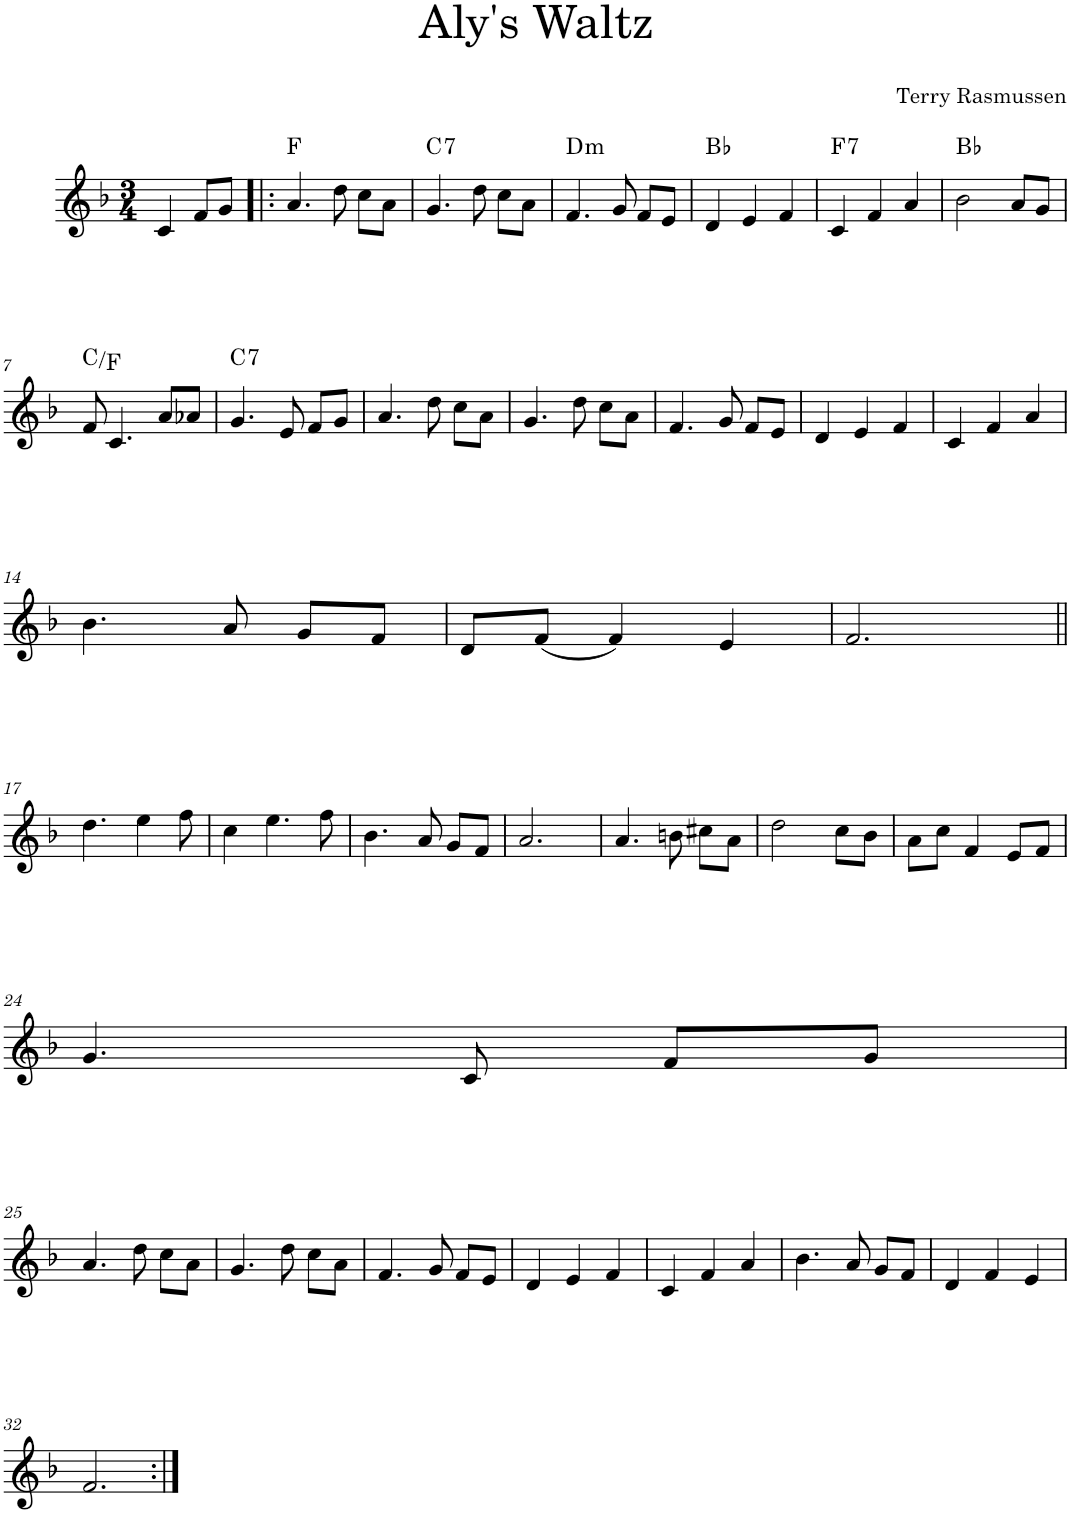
**kern	**harte
*part1	*part1
*staff1	*
*I"Piano	*
*I'Pno.	*
*clefG2	*
*k[b-]	*
*M3/4	*
=	=
4c/	.
8f/L	.
8g/J	.
=1!|:	=1!|:
4.a/	F:maj
8dd\	.
8cc\L	.
8a\J	.
=2	=2
!	!LO:H:kt=7
4.g/	C:7
8dd\	.
8cc\L	.
8a\J	.
=3	=3
!	!LO:H:kt=m
4.f/	D:min
8g/	.
8f/L	.
8e/J	.
=4	=4
4d/	Bb:maj
4e/	.
4f/	.
=5	=5
!	!LO:H:kt=7
4c/	F:7
4f/	.
4a/	.
=6	=6
2b-\	Bb:maj
8a/L	.
8g/J	.
!!LO:LB:g=z
=7	=7
8f/	C:maj/4
4.c/	.
8a/L	.
8a-X/J	.
=8	=8
!	!LO:H:kt=7
4.g/	C:7
8e/	.
8f/L	.
8g/J	.
=9	=9
4.a/	.
8dd\	.
8cc\L	.
8a\J	.
=10	=10
4.g/	.
8dd\	.
8cc\L	.
8a\J	.
=11	=11
4.f/	.
8g/	.
8f/L	.
8e/J	.
=12	=12
4d/	.
4e/	.
4f/	.
=13	=13
4c/	.
4f/	.
4a/	.
!!LO:LB:g=z
=14	=14
4.b-\	.
8a/	.
8g/L	.
8f/J	.
=15	=15
8d/L	.
(8f/J	.
4f/)	.
4e/	.
=16	=16
2.f/	.
!!LO:LB:g=z
=17||	=17||
4.dd\	.
4ee\	.
8ff\	.
=18	=18
4cc\	.
4.ee\	.
8ff\	.
=19	=19
4.b-\	.
8a/	.
8g/L	.
8f/J	.
=20	=20
2.a/	.
=21	=21
4.a/	.
8bn\	.
8cc#X\L	.
8a\J	.
=22	=22
2dd\	.
8cc\L	.
8b-\J	.
=23	=23
8a\L	.
8cc\J	.
4f/	.
8e/L	.
8f/J	.
!!LO:LB:g=z
=24	=24
4.g/	.
8c/	.
8f/L	.
8g/J	.
!!LO:LB:g=z
=25	=25
4.a/	.
8dd\	.
8cc\L	.
8a\J	.
=26	=26
4.g/	.
8dd\	.
8cc\L	.
8a\J	.
=27	=27
4.f/	.
8g/	.
8f/L	.
8e/J	.
=28	=28
4d/	.
4e/	.
4f/	.
=29	=29
4c/	.
4f/	.
4a/	.
=30	=30
4.b-\	.
8a/	.
8g/L	.
8f/J	.
=31	=31
4d/	.
4f/	.
4e/	.
!!LO:LB:g=z
=32	=32
2.f/	.
=:|!	=:|!
*-	*-
